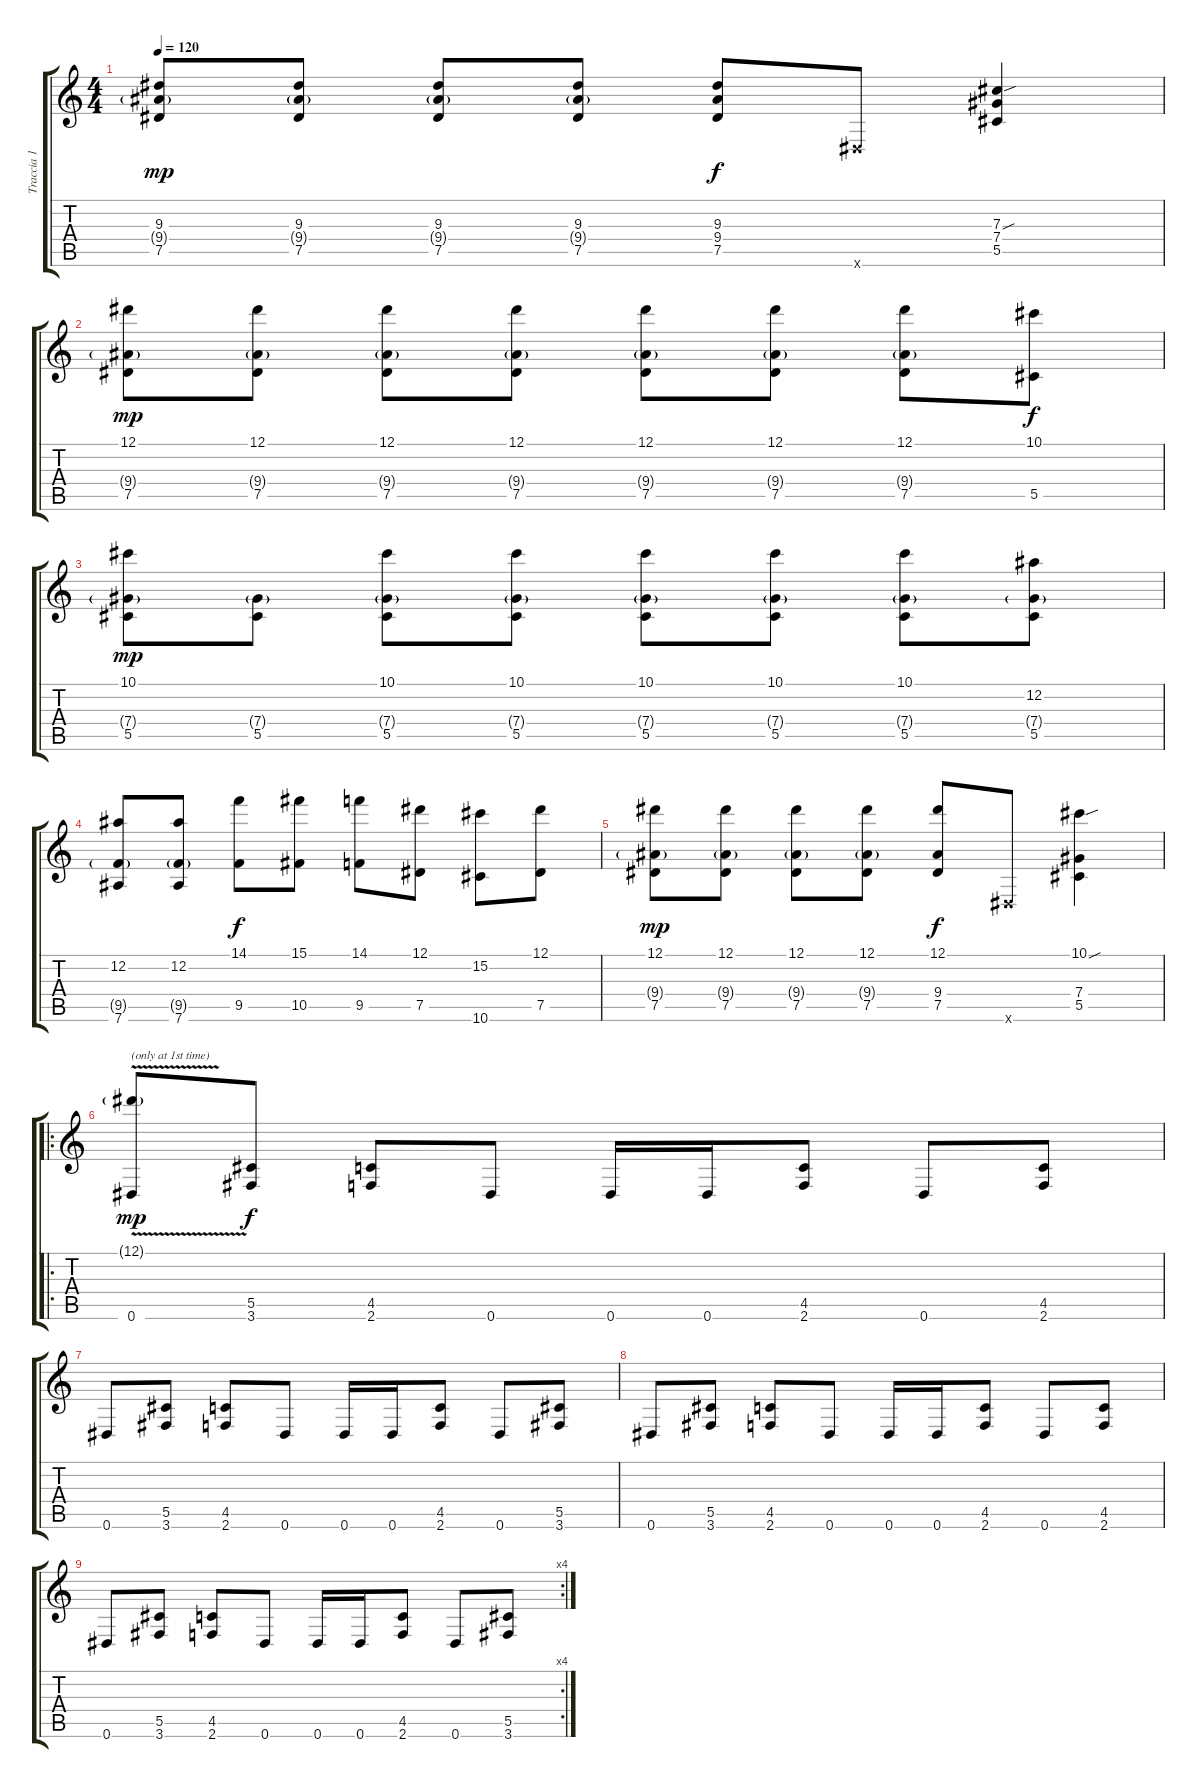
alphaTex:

\track ("Traccia 1" "Traccia 1") {instrument distortionguitar}
\staff {score tabs}
\tuning (Eb4 Bb3 Gb3 Db3 Ab2 Eb2) {hide}
\ts (4 4)
\tempo 120
\clef g2
\ks c
(9.3 9.4{g} 7.5).8{dy mp} (9.3 9.4{g} 7.5).8 (9.3 9.4{g} 7.5).8 (9.3 9.4{g} 7.5).8 (9.3 9.4 7.5).8{dy f} 0.6{x}.8 (7.3{sou} 7.4 5.5).4 |
(12.1 9.4{g} 7.5).8{dy mp} (12.1 9.4{g} 7.5).8 (12.1 9.4{g} 7.5).8 (12.1 9.4{g} 7.5).8 (12.1 9.4{g} 7.5).8 (12.1 9.4{g} 7.5).8 (12.1 9.4{g} 7.5).8 (10.1 5.5).8{dy f} |
(10.1 7.4{g} 5.5).8{dy mp} (7.4{g} 5.5).8 (10.1 7.4{g} 5.5).8 (10.1 7.4{g} 5.5).8 (10.1 7.4{g} 5.5).8 (10.1 7.4{g} 5.5).8 (10.1 7.4{g} 5.5).8 (12.2 7.4{g} 5.5).8 |
(12.2 9.5{g} 7.6).8 (12.2 9.5{g} 7.6).8 (14.1 9.5).8{dy f} (15.1 10.5).8 (14.1 9.5).8 (12.1 7.5).8 (15.2 10.6).8 (12.1 7.5).8 |
(12.1 9.4{g} 7.5).8{dy mp} (12.1 9.4{g} 7.5).8 (12.1 9.4{g} 7.5).8 (12.1 9.4{g} 7.5).8 (12.1 9.4 7.5).8{dy f} 0.6{x}.8 (10.1{sou} 7.4 5.5).4 |
\ro
(12.1{v g} 0.6).8{txt "(only at 1st time)" dy mp} (5.5 3.6).8{dy f} (4.5 2.6).8 0.6.8 0.6.16 0.6.16 (4.5 2.6).8 0.6.8 (4.5 2.6).8 |
0.6.8 (5.5 3.6).8 (4.5 2.6).8 0.6.8 0.6.16 0.6.16 (4.5 2.6).8 0.6.8 (5.5 3.6).8 |
0.6.8 (5.5 3.6).8 (4.5 2.6).8 0.6.8 0.6.16 0.6.16 (4.5 2.6).8 0.6.8 (4.5 2.6).8 |
\rc 4
0.6.8 (5.5 3.6).8 (4.5 2.6).8 0.6.8 0.6.16 0.6.16 (4.5 2.6).8 0.6.8 (5.5 3.6).8
